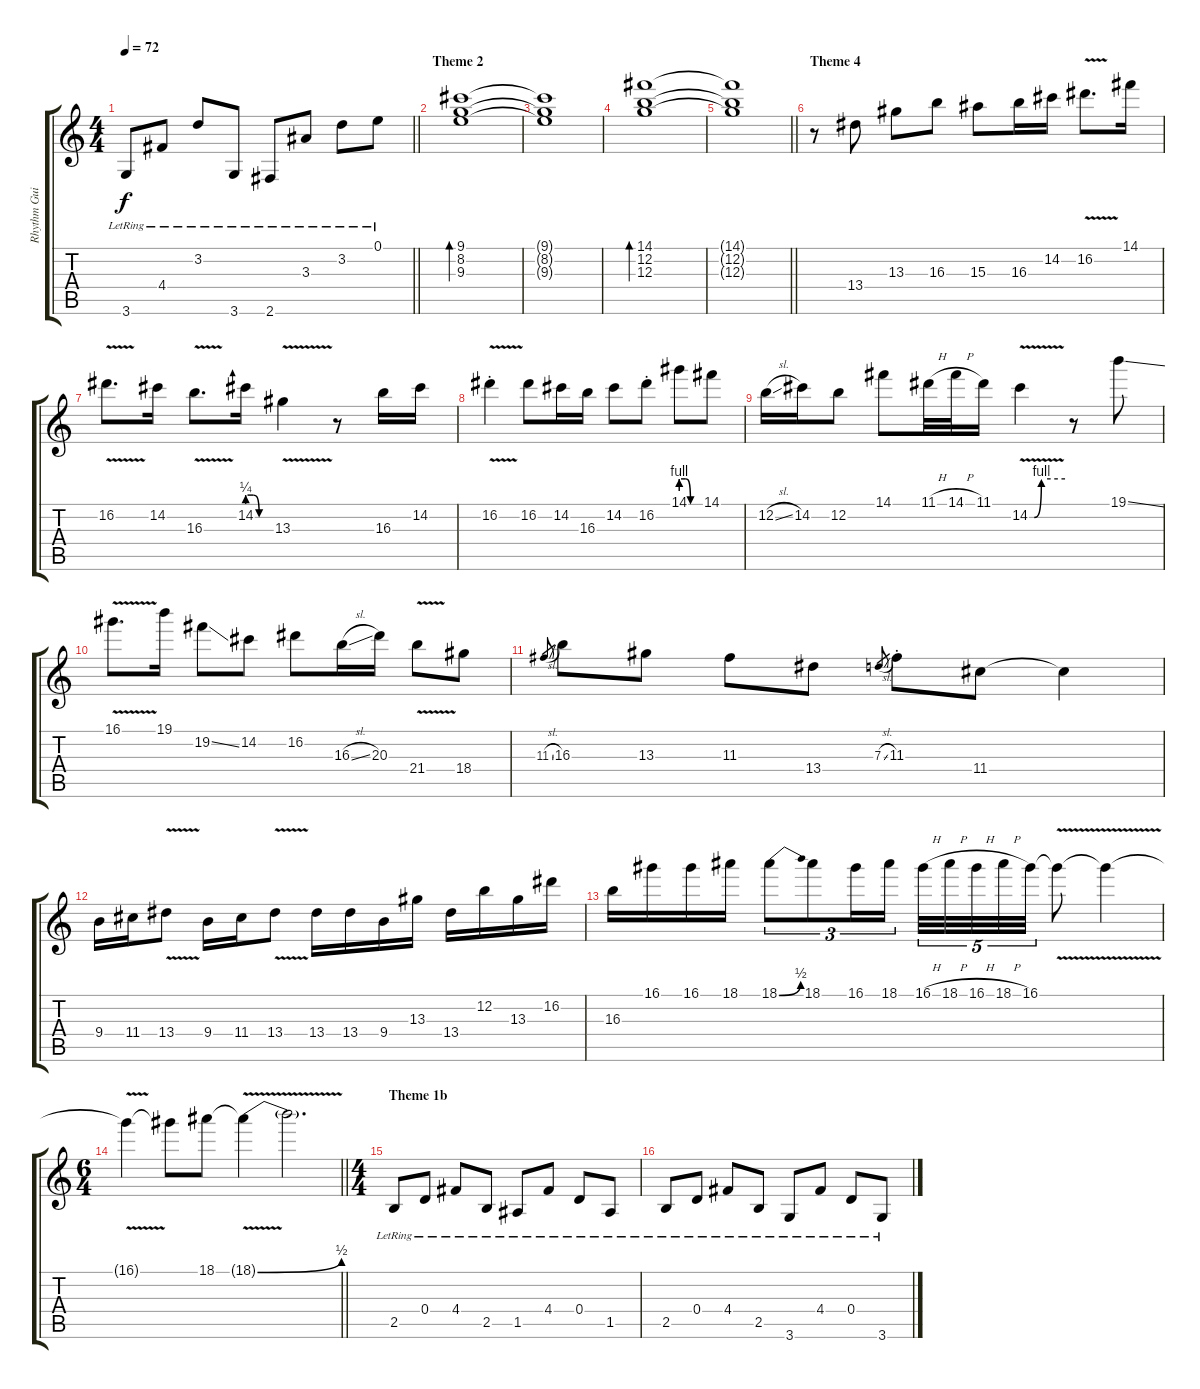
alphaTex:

\track ("Rhythm Guitar" "Rhythm Gui") {instrument electricguitarjazz}
\staff {score tabs}
\tuning (E4 B3 G3 D3 A2 E2) {hide}
\ts (4 4)
\tempo 72
\clef g2
\barLineRight lightlight
\ks aminor
3.6{lr}.8{dy f} 4.4{lr}.8 3.2{lr}.8 3.6{lr}.8 2.6{lr}.8 3.3{lr}.8 3.2{lr}.8 0.1{lr}.8 |
\section ("" "Theme 2")
(9.1 8.2 9.3).1{bd 240} |
(9.1{t} 8.2{t} 9.3{t}).1 |
(14.1 12.2 12.3).1{bd 240} |
\barLineRight lightlight
(14.1{t} 12.2{t} 12.3{t}).1 |
\section ("" "Theme 4")
r.8{instrument electricguitarclean} 13.4.8 13.3.8 16.3.8 15.3.8 16.3.16 14.2.16 16.2{v}.8{d} 14.1.16 |
16.2{v}.8{d} 14.2.16 16.3{v}.8{d} 14.2{be (custom 0 1 15 1 30 0 60 0)}.16 13.3{v}.4 r.8 16.3.16 14.2.16 |
16.2{v st}.4 16.2.8 14.2.16 16.3.16 14.2.8 16.2{st}.8 14.1{be (custom 0 4 15 4 30 0 60 0)}.8 14.1.8 |
12.2{sl}.16 14.2.16 12.2.8 14.1.8 11.1{h}.32 14.1{h}.32 11.1.16 14.2{be (custom 0 0 8 0 20 4 60 4) v}.4 r.8 19.1{ss}.8 |
16.1{v}.8{d} 19.1.16 19.2{ss}.8 14.2.8 16.2.8 16.3{sl}.16 20.3.16 21.4{v}.8 18.4.8 |
11.3{sl}.8{gr} 16.3.8 13.3.8 11.3.8 13.4.8 7.3{sl}.8{gr} 11.3{st}.8 11.4.8 11.4{t}.4 |
9.4.16 11.4.16 13.4{v}.8 9.4.16 11.4.16 13.4{v}.8 13.4.16 13.4.16 9.4.16 13.3.16 13.4.16 12.2.16 13.3.16 16.2.16 |
16.3.16 16.1.16 16.1.16 18.1.16 18.1{be (bend 0 0 60 2)}.8{tu (3 2)} 18.1.8{tu (3 2)} 16.1.16{tu (3 2)} 18.1.16{tu (3 2)} 16.1{h}.32{tu (5 4)} 18.1{h}.32{tu (5 4)} 16.1{h}.32{tu (5 4)} 18.1{h}.32{tu (5 4)} 16.1.32{tu (5 4)} 16.1{v t}.8 16.1{v t}.4 |
\ts (6 4)
\barLineRight lightlight
16.1{t}.4 16.1{t}.8 18.1.8 18.1{be (bend 0 0 60 2) v t}.4 18.1{t}.2{d} |
\ts (4 4)
\section ("" "Theme 1b")
2.5{lr}.8{instrument electricguitarjazz} 0.4{lr}.8 4.4{lr}.8 2.5{lr}.8 1.5{lr}.8 4.4{lr}.8 0.4{lr}.8 1.5{lr}.8 |
2.5{lr}.8 0.4{lr}.8 4.4{lr}.8 2.5{lr}.8 3.6{lr}.8 4.4{lr}.8 0.4{lr}.8 3.6{lr}.8
